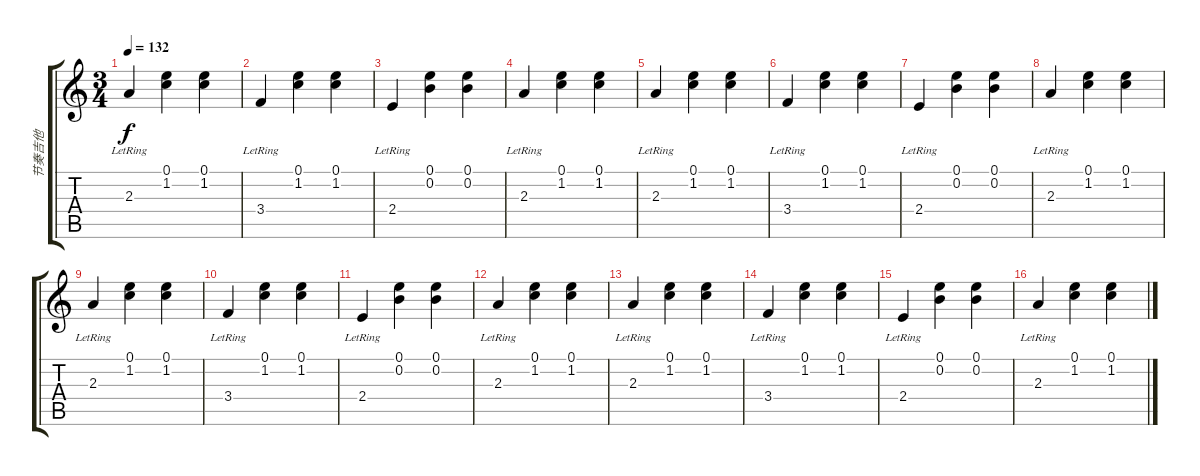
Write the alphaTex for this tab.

\track ("节奏吉他" "节奏吉他") {instrument acousticguitarsteel}
\staff {score tabs}
\tuning (E4 B3 G3 D3 A2 E2) {hide}
\ts (3 4)
\tempo 132
\clef g2
\ks c
2.3{lr}.4{dy f instrument acousticguitarsteel} (0.1 1.2).4 (0.1 1.2).4 |
3.4{lr}.4 (0.1 1.2).4 (0.1 1.2).4 |
2.4{lr}.4 (0.1 0.2).4 (0.1 0.2).4 |
2.3{lr}.4 (0.1 1.2).4 (0.1 1.2).4 |
2.3{lr}.4 (0.1 1.2).4 (0.1 1.2).4 |
3.4{lr}.4 (0.1 1.2).4 (0.1 1.2).4 |
2.4{lr}.4 (0.1 0.2).4 (0.1 0.2).4 |
2.3{lr}.4 (0.1 1.2).4 (0.1 1.2).4 |
2.3{lr}.4 (0.1 1.2).4 (0.1 1.2).4 |
3.4{lr}.4 (0.1 1.2).4 (0.1 1.2).4 |
2.4{lr}.4 (0.1 0.2).4 (0.1 0.2).4 |
2.3{lr}.4 (0.1 1.2).4 (0.1 1.2).4 |
2.3{lr}.4 (0.1 1.2).4 (0.1 1.2).4 |
3.4{lr}.4 (0.1 1.2).4 (0.1 1.2).4 |
2.4{lr}.4 (0.1 0.2).4 (0.1 0.2).4 |
2.3{lr}.4 (0.1 1.2).4 (0.1 1.2).4
